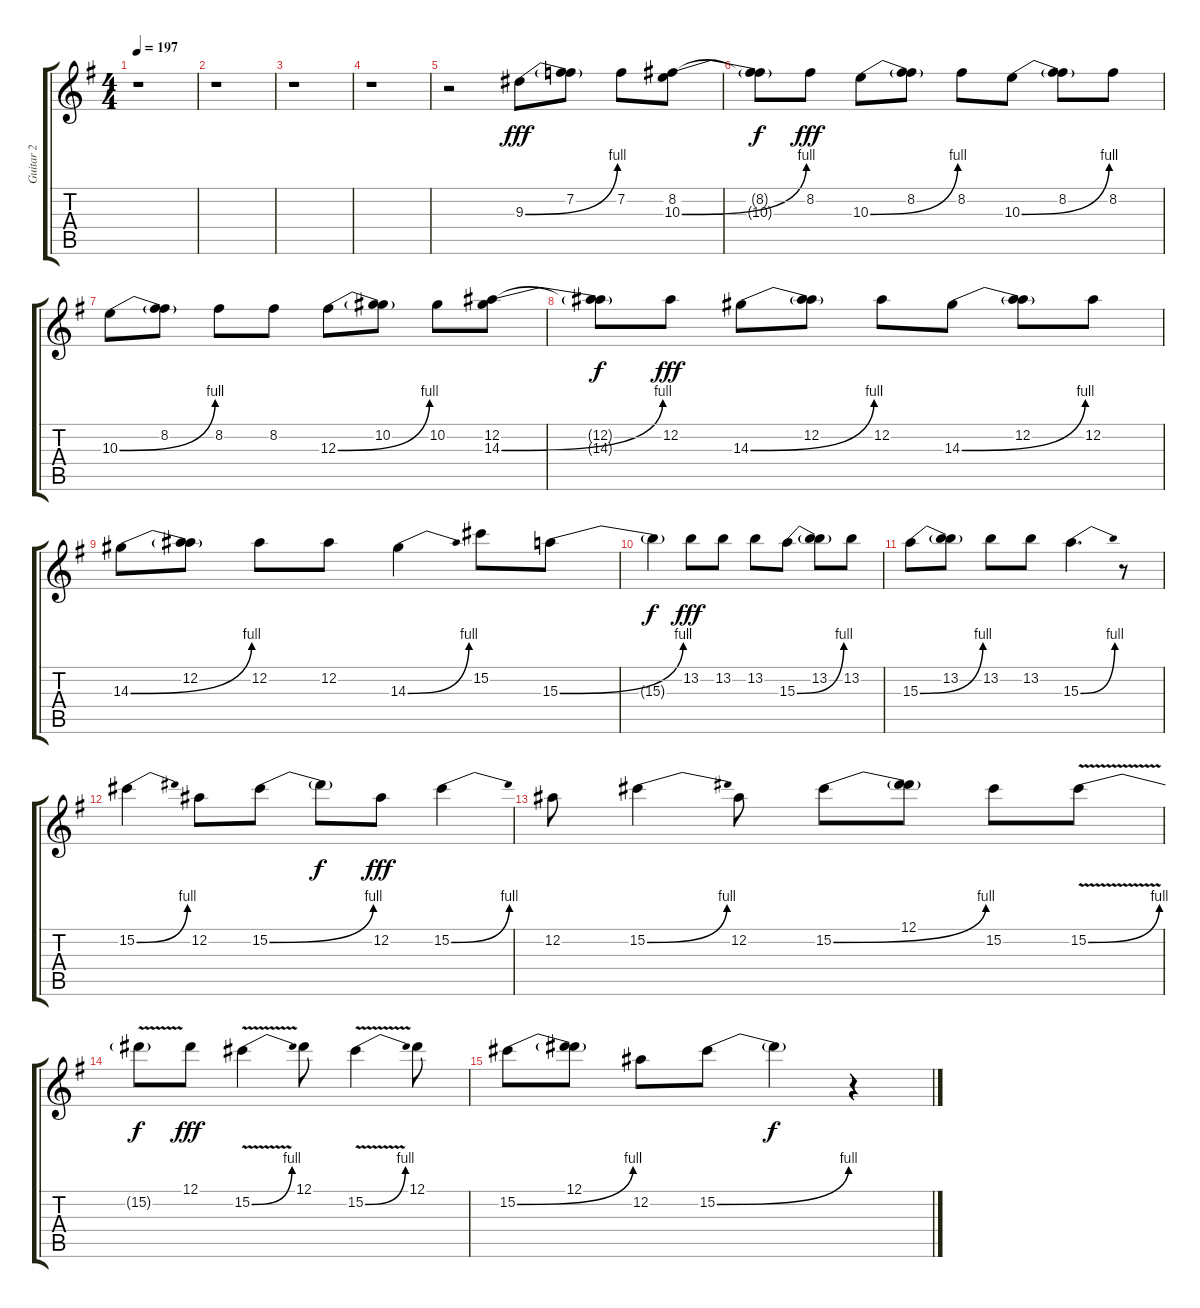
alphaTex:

\track ("Guitar 2" "Guitar 2") {instrument distortionguitar}
\staff {score tabs}
\tuning (Eb4 Bb3 Gb3 Db3 Ab2 Eb2) {hide}
\ts (4 4)
\tempo 197
\clef g2
\ks g
r.1{dy fff} |
r.1 |
r.1 |
r.1 |
r.2 9.3{be (bend 0 0 60 4)}.8 (7.2 9.3{t}).8 7.2.8 (8.2 10.3{be (bend 0 0 60 4)}).8 |
(8.2{t} 10.3{t}).8{dy f} 8.2.8{dy fff} 10.3{be (bend 0 0 60 4)}.8 (8.2 10.3{t}).8 8.2.8 10.3{be (bend 0 0 60 4)}.8 (8.2 10.3{t}).8 8.2.8 |
10.3{be (bend 0 0 60 4)}.8 (8.2 10.3{t}).8 8.2.8 8.2.8 12.3{be (bend 0 0 60 4)}.8 (10.2 12.3{t}).8 10.2.8 (12.2 14.3{be (bend 0 0 60 4)}).8 |
(12.2{t} 14.3{t}).8{dy f} 12.2.8{dy fff} 14.3{be (bend 0 0 60 4)}.8 (12.2 14.3{t}).8 12.2.8 14.3{be (bend 0 0 60 4)}.8 (12.2 14.3{t}).8 12.2.8 |
14.3{be (bend 0 0 60 4)}.8 (12.2 14.3{t}).8 12.2.8 12.2.8 14.3{be (bend 0 0 60 4)}.4 15.2.8 15.3{be (bend 0 0 60 4)}.8 |
15.3{t}.4{dy f} 13.2.8{dy fff} 13.2.8 13.2.8 15.3{be (bend 0 0 60 4)}.8 (13.2 15.3{t}).8 13.2.8 |
15.3{be (bend 0 0 60 4)}.8 (13.2 15.3{t}).8 13.2.8 13.2.8 15.3{be (bend 0 0 60 4)}.4{d} r.8 |
15.2{be (bend 0 0 60 4)}.4 12.2.8 15.2{be (bend 0 0 60 4)}.8 15.2{t}.8{dy f} 12.2.8{dy fff} 15.2{be (bend 0 0 60 4)}.4 |
12.2.8 15.2{be (bend 0 0 60 4)}.4 12.2.8 15.2{be (bend 0 0 60 4)}.8 (12.1 15.2{t}).8 15.2.8 15.2{be (bend 0 0 60 4) v}.8 |
15.2{t}.8{dy f} 12.1.8{dy fff} 15.2{be (bend 0 0 60 4) v}.4 12.1.8 15.2{be (bend 0 0 60 4) v}.4 12.1.8 |
15.2{be (bend 0 0 60 4)}.8 (12.1 15.2{t}).8 12.2.8 15.2{be (bend 0 0 60 4)}.8 15.2{t}.4{dy f} r.4
